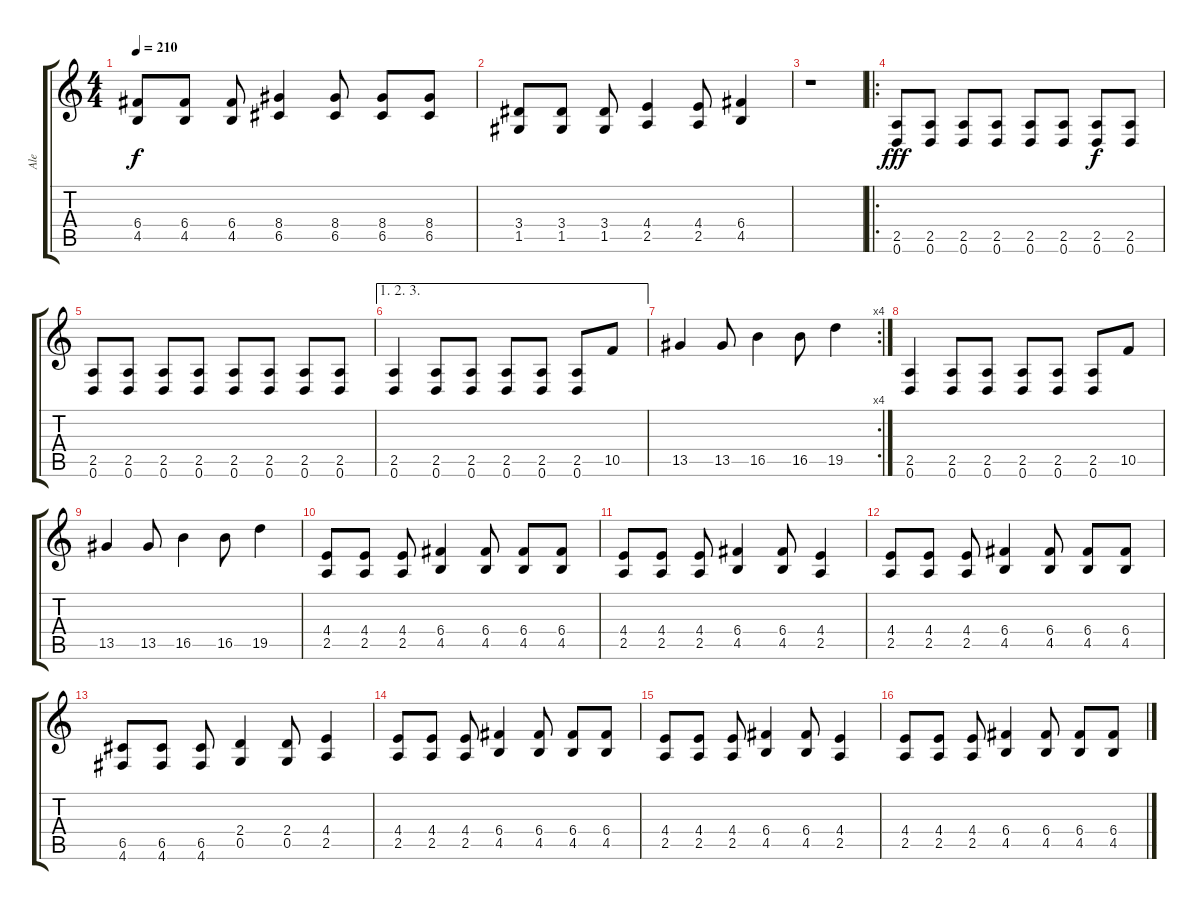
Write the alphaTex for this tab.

\track ("Ale" "Ale") {instrument distortionguitar}
\staff {score tabs}
\tuning (D4 A3 F3 C3 G2 D2) {hide}
\ts (4 4)
\tempo 210
\clef g2
\ks c
(6.4 4.5).8{dy f} (6.4 4.5).8 (6.4 4.5).8 (8.4 6.5).4 (8.4 6.5).8 (8.4 6.5).8 (8.4 6.5).8 |
(3.4 1.5).8 (3.4 1.5).8 (3.4 1.5).8 (4.4 2.5).4 (4.4 2.5).8 (6.4 4.5).4 |
r.1 |
\ro
(2.5 0.6).8{dy fff} (2.5 0.6).8 (2.5 0.6).8 (2.5 0.6).8 (2.5 0.6).8 (2.5 0.6).8 (2.5 0.6).8{dy f} (2.5 0.6).8 |
(2.5 0.6).8 (2.5 0.6).8 (2.5 0.6).8 (2.5 0.6).8 (2.5 0.6).8 (2.5 0.6).8 (2.5 0.6).8 (2.5 0.6).8 |
\ae (1 2 3)
(2.5 0.6).4 (2.5 0.6).8 (2.5 0.6).8 (2.5 0.6).8 (2.5 0.6).8 (2.5 0.6).8 10.5.8 |
\rc 4
13.5.4 13.5.8 16.5.4 16.5.8 19.5.4 |
(2.5 0.6).4 (2.5 0.6).8 (2.5 0.6).8 (2.5 0.6).8 (2.5 0.6).8 (2.5 0.6).8 10.5.8 |
13.5.4 13.5.8 16.5.4 16.5.8 19.5.4 |
(4.4 2.5).8 (4.4 2.5).8 (4.4 2.5).8 (6.4 4.5).4 (6.4 4.5).8 (6.4 4.5).8 (6.4 4.5).8 |
(4.4 2.5).8 (4.4 2.5).8 (4.4 2.5).8 (6.4 4.5).4 (6.4 4.5).8 (4.4 2.5).4 |
(4.4 2.5).8 (4.4 2.5).8 (4.4 2.5).8 (6.4 4.5).4 (6.4 4.5).8 (6.4 4.5).8 (6.4 4.5).8 |
(6.5 4.6).8 (6.5 4.6).8 (6.5 4.6).8 (2.4 0.5).4 (2.4 0.5).8 (4.4 2.5).4 |
(4.4 2.5).8 (4.4 2.5).8 (4.4 2.5).8 (6.4 4.5).4 (6.4 4.5).8 (6.4 4.5).8 (6.4 4.5).8 |
(4.4 2.5).8 (4.4 2.5).8 (4.4 2.5).8 (6.4 4.5).4 (6.4 4.5).8 (4.4 2.5).4 |
(4.4 2.5).8 (4.4 2.5).8 (4.4 2.5).8 (6.4 4.5).4 (6.4 4.5).8 (6.4 4.5).8 (6.4 4.5).8
